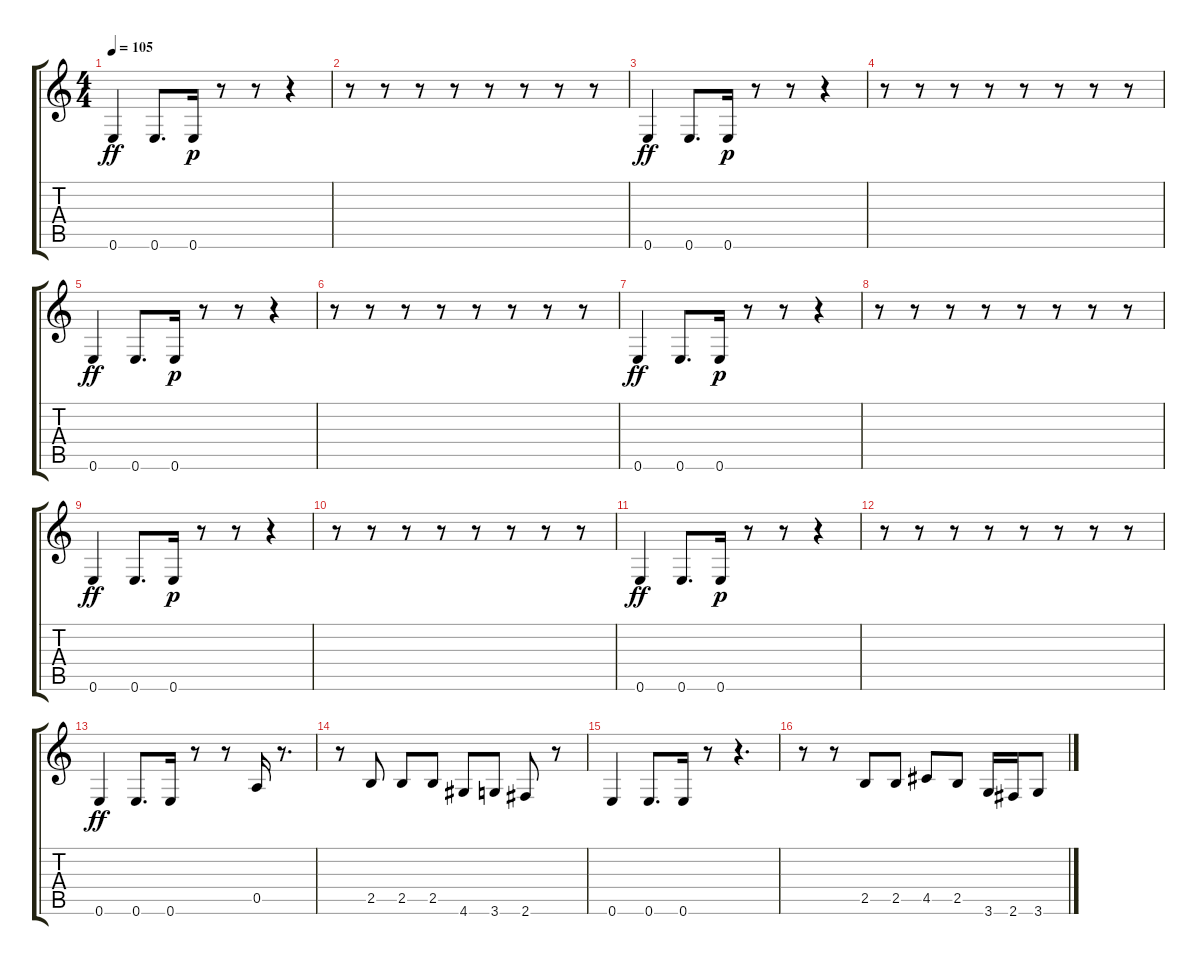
\track "" {instrument electricbasspick}
\staff {score tabs}
\tuning (E4 B3 G3 D3 A2 E2) {hide}
\ts (4 4)
\tempo 105
\clef g2
\ks c
0.6.4{dy ff} 0.6.8{d} 0.6.16{dy p} r.8 r.8 r.4 |
r.8 r.8 r.8 r.8 r.8 r.8 r.8 r.8 |
0.6.4{dy ff} 0.6.8{d} 0.6.16{dy p} r.8 r.8 r.4 |
r.8 r.8 r.8 r.8 r.8 r.8 r.8 r.8 |
0.6.4{dy ff} 0.6.8{d} 0.6.16{dy p} r.8 r.8 r.4 |
r.8 r.8 r.8 r.8 r.8 r.8 r.8 r.8 |
0.6.4{dy ff} 0.6.8{d} 0.6.16{dy p} r.8 r.8 r.4 |
r.8 r.8 r.8 r.8 r.8 r.8 r.8 r.8 |
0.6.4{dy ff} 0.6.8{d} 0.6.16{dy p} r.8 r.8 r.4 |
r.8 r.8 r.8 r.8 r.8 r.8 r.8 r.8 |
0.6.4{dy ff} 0.6.8{d} 0.6.16{dy p} r.8 r.8 r.4 |
r.8 r.8 r.8 r.8 r.8 r.8 r.8 r.8 |
0.6.4{dy ff} 0.6.8{d} 0.6.16 r.8 r.8 0.5.16 r.8{d} |
r.8 2.5.8 2.5.8 2.5.8 4.6.8 3.6.8 2.6.8 r.8 |
0.6.4 0.6.8{d} 0.6.16 r.8 r.4{d} |
r.8 r.8 2.5.8 2.5.8 4.5.8 2.5.8 3.6.16 2.6.16 3.6.8
